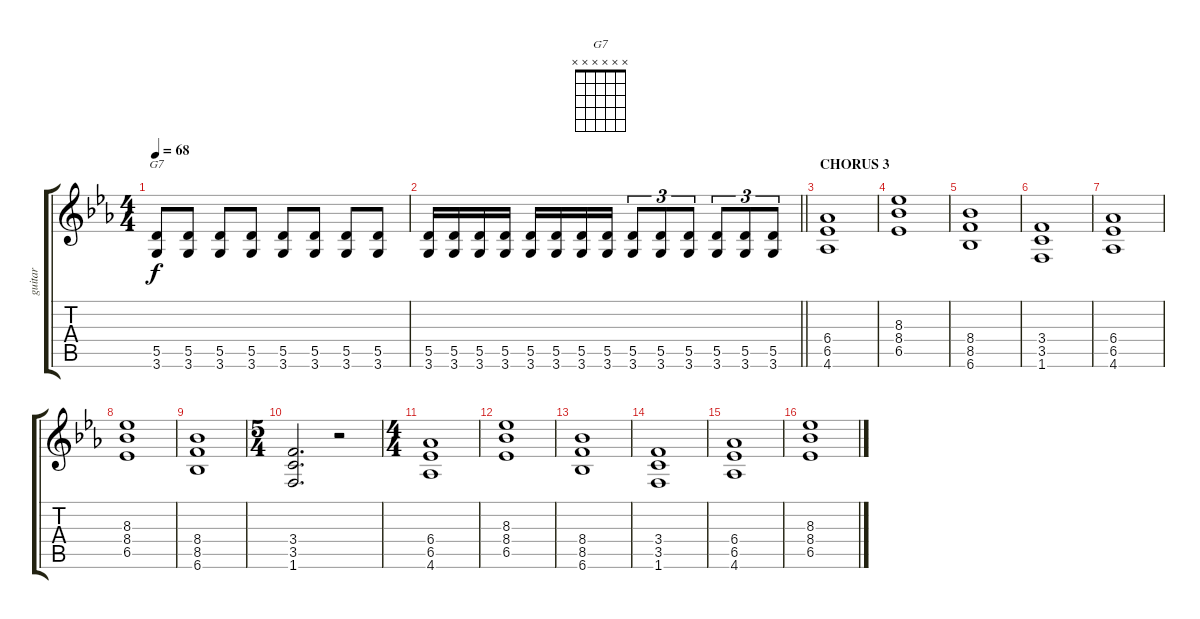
\track ("guitar" "guitar") {instrument distortionguitar}
\staff {score tabs}
\tuning (E4 B3 G3 D3 A2 E2) {hide}
\chord ("G7" x x x x x x)
\ts (4 4)
\tempo 68
\clef g2
\ks cminor
(5.5 3.6).8{ch "G7" dy f} (5.5 3.6).8 (5.5 3.6).8 (5.5 3.6).8 (5.5 3.6).8 (5.5 3.6).8 (5.5 3.6).8 (5.5 3.6).8 |
\barLineRight lightlight
(5.5 3.6).16 (5.5 3.6).16 (5.5 3.6).16 (5.5 3.6).16 (5.5 3.6).16 (5.5 3.6).16 (5.5 3.6).16 (5.5 3.6).16 (5.5 3.6).8{tu (3 2)} (5.5 3.6).8{tu (3 2)} (5.5 3.6).8{tu (3 2)} (5.5 3.6).8{tu (3 2)} (5.5 3.6).8{tu (3 2)} (5.5 3.6).8{tu (3 2)} |
\section ("" "CHORUS 3")
(6.4 6.5 4.6).1 |
(8.3 8.4 6.5).1 |
(8.4 8.5 6.6).1 |
(3.4 3.5 1.6).1 |
(6.4 6.5 4.6).1 |
(8.3 8.4 6.5).1 |
(8.4 8.5 6.6).1 |
\ts (5 4)
(3.4 3.5 1.6).2{d} r.2 |
\ts (4 4)
(6.4 6.5 4.6).1 |
(8.3 8.4 6.5).1 |
(8.4 8.5 6.6).1 |
(3.4 3.5 1.6).1 |
(6.4 6.5 4.6).1 |
(8.3 8.4 6.5).1
